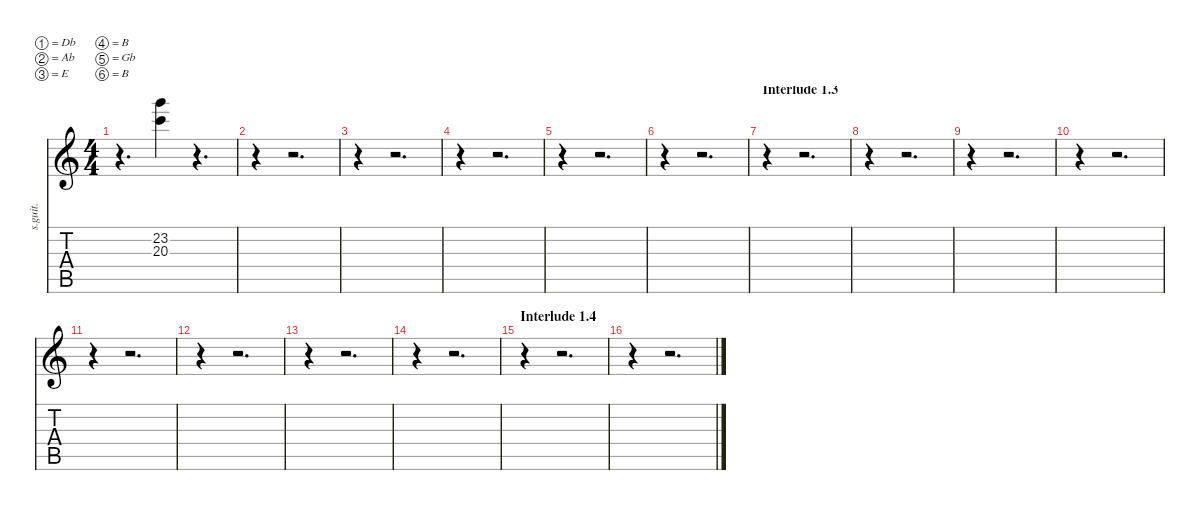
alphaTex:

\defaultSystemsLayout 4
\hideDynamics
\bracketExtendMode nobrackets
\track ("Craig Jones" "s.guit.") {instrument lead2sawtooth}
\staff {score tabs}
\tuning (Db6 Ab3 E3 B2 Gb2 B0)
\displaytranspose 12
\ts (4 4)
\tempo (200 hide)
\clef g2
\ks c
r.4{d dy fff} (23.2 20.3).4{lyrics (0 "") lyrics (1 "") lyrics (2 "") lyrics (3 "") lyrics (4 "")} r.4{d} |
r.4 r.2{d} |
r.4 r.2{d} |
r.4 r.2{d} |
r.4 r.2{d} |
r.4 r.2{d} |
\section ("" "Interlude 1.3")
r.4 r.2{d} |
r.4 r.2{d} |
r.4 r.2{d} |
r.4 r.2{d} |
r.4 r.2{d} |
r.4 r.2{d} |
r.4 r.2{d} |
r.4 r.2{d} |
\section ("" "Interlude 1.4")
r.4 r.2{d} |
r.4 r.2{d}
